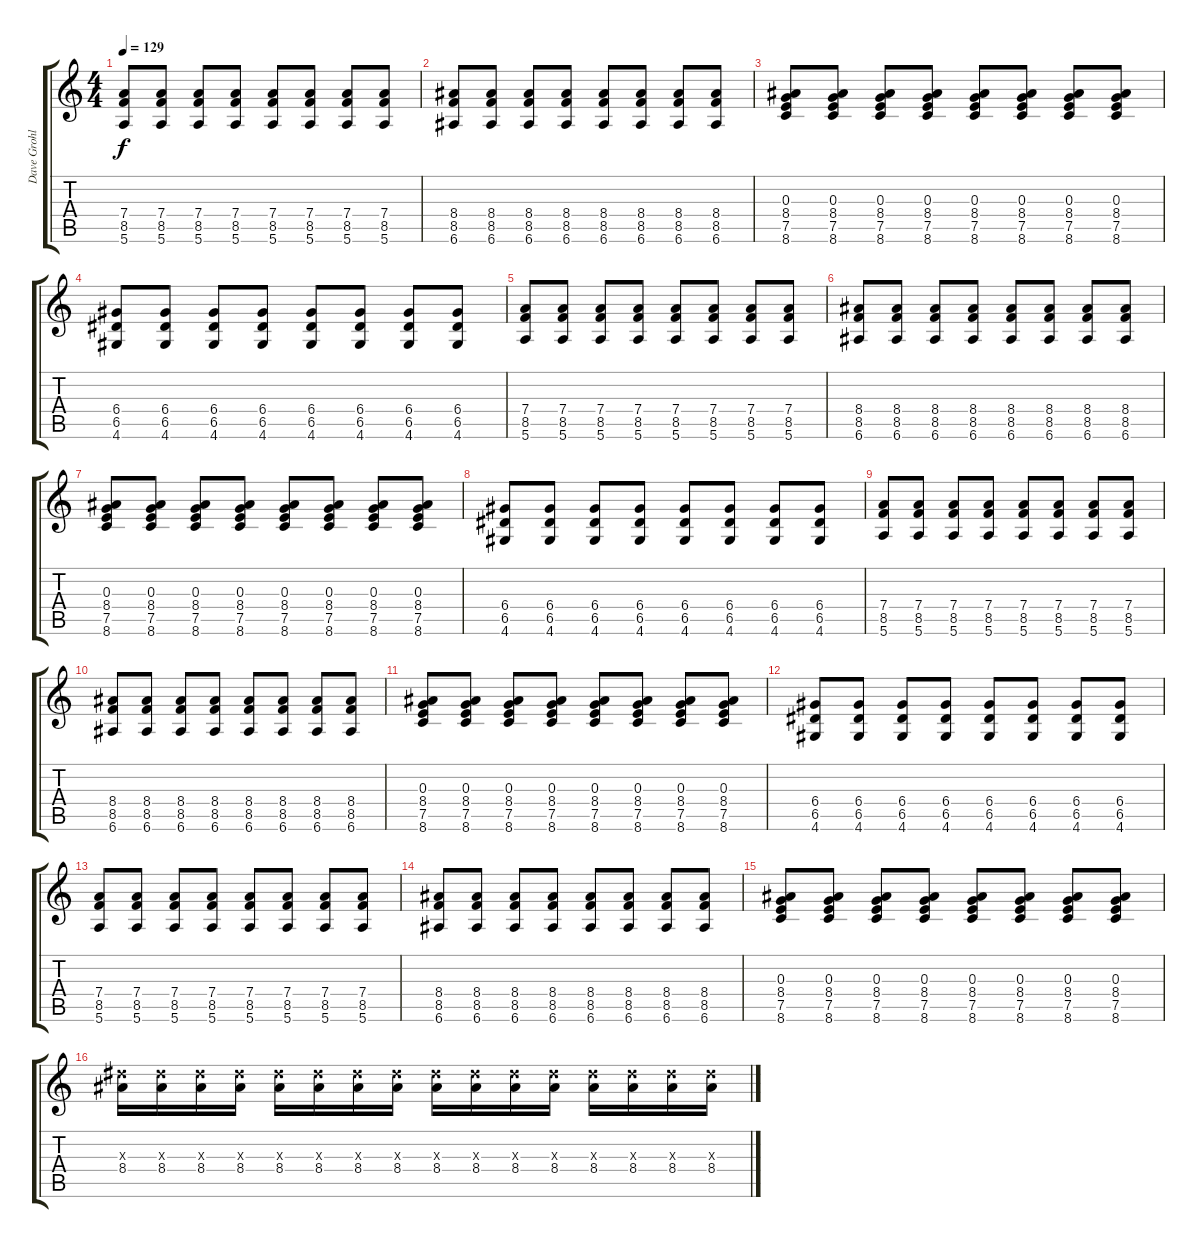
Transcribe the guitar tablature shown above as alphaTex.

\track ("Dave Grohl" "Dave Grohl") {instrument overdrivenguitar}
\staff {score tabs}
\tuning (E4 B3 G3 D3 A2 E2) {hide}
\ts (4 4)
\tempo 129
\clef g2
\ks c
(7.4 8.5 5.6).8{dy f} (7.4 8.5 5.6).8 (7.4 8.5 5.6).8 (7.4 8.5 5.6).8 (7.4 8.5 5.6).8 (7.4 8.5 5.6).8 (7.4 8.5 5.6).8 (7.4 8.5 5.6).8 |
(8.4 8.5 6.6).8 (8.4 8.5 6.6).8 (8.4 8.5 6.6).8 (8.4 8.5 6.6).8 (8.4 8.5 6.6).8 (8.4 8.5 6.6).8 (8.4 8.5 6.6).8 (8.4 8.5 6.6).8 |
(0.3 8.4 7.5 8.6).8 (0.3 8.4 7.5 8.6).8 (0.3 8.4 7.5 8.6).8 (0.3 8.4 7.5 8.6).8 (0.3 8.4 7.5 8.6).8 (0.3 8.4 7.5 8.6).8 (0.3 8.4 7.5 8.6).8 (0.3 8.4 7.5 8.6).8 |
(6.4 6.5 4.6).8 (6.4 6.5 4.6).8 (6.4 6.5 4.6).8 (6.4 6.5 4.6).8 (6.4 6.5 4.6).8 (6.4 6.5 4.6).8 (6.4 6.5 4.6).8 (6.4 6.5 4.6).8 |
(7.4 8.5 5.6).8 (7.4 8.5 5.6).8 (7.4 8.5 5.6).8 (7.4 8.5 5.6).8 (7.4 8.5 5.6).8 (7.4 8.5 5.6).8 (7.4 8.5 5.6).8 (7.4 8.5 5.6).8 |
(8.4 8.5 6.6).8 (8.4 8.5 6.6).8 (8.4 8.5 6.6).8 (8.4 8.5 6.6).8 (8.4 8.5 6.6).8 (8.4 8.5 6.6).8 (8.4 8.5 6.6).8 (8.4 8.5 6.6).8 |
(0.3 8.4 7.5 8.6).8 (0.3 8.4 7.5 8.6).8 (0.3 8.4 7.5 8.6).8 (0.3 8.4 7.5 8.6).8 (0.3 8.4 7.5 8.6).8 (0.3 8.4 7.5 8.6).8 (0.3 8.4 7.5 8.6).8 (0.3 8.4 7.5 8.6).8 |
(6.4 6.5 4.6).8 (6.4 6.5 4.6).8 (6.4 6.5 4.6).8 (6.4 6.5 4.6).8 (6.4 6.5 4.6).8 (6.4 6.5 4.6).8 (6.4 6.5 4.6).8 (6.4 6.5 4.6).8 |
(7.4 8.5 5.6).8 (7.4 8.5 5.6).8 (7.4 8.5 5.6).8 (7.4 8.5 5.6).8 (7.4 8.5 5.6).8 (7.4 8.5 5.6).8 (7.4 8.5 5.6).8 (7.4 8.5 5.6).8 |
(8.4 8.5 6.6).8 (8.4 8.5 6.6).8 (8.4 8.5 6.6).8 (8.4 8.5 6.6).8 (8.4 8.5 6.6).8 (8.4 8.5 6.6).8 (8.4 8.5 6.6).8 (8.4 8.5 6.6).8 |
(0.3 8.4 7.5 8.6).8 (0.3 8.4 7.5 8.6).8 (0.3 8.4 7.5 8.6).8 (0.3 8.4 7.5 8.6).8 (0.3 8.4 7.5 8.6).8 (0.3 8.4 7.5 8.6).8 (0.3 8.4 7.5 8.6).8 (0.3 8.4 7.5 8.6).8 |
(6.4 6.5 4.6).8 (6.4 6.5 4.6).8 (6.4 6.5 4.6).8 (6.4 6.5 4.6).8 (6.4 6.5 4.6).8 (6.4 6.5 4.6).8 (6.4 6.5 4.6).8 (6.4 6.5 4.6).8 |
(7.4 8.5 5.6).8 (7.4 8.5 5.6).8 (7.4 8.5 5.6).8 (7.4 8.5 5.6).8 (7.4 8.5 5.6).8 (7.4 8.5 5.6).8 (7.4 8.5 5.6).8 (7.4 8.5 5.6).8 |
(8.4 8.5 6.6).8 (8.4 8.5 6.6).8 (8.4 8.5 6.6).8 (8.4 8.5 6.6).8 (8.4 8.5 6.6).8 (8.4 8.5 6.6).8 (8.4 8.5 6.6).8 (8.4 8.5 6.6).8 |
(0.3 8.4 7.5 8.6).8 (0.3 8.4 7.5 8.6).8 (0.3 8.4 7.5 8.6).8 (0.3 8.4 7.5 8.6).8 (0.3 8.4 7.5 8.6).8 (0.3 8.4 7.5 8.6).8 (0.3 8.4 7.5 8.6).8 (0.3 8.4 7.5 8.6).8 |
(8.3{x} 8.4).16 (8.3{x} 8.4).16 (8.3{x} 8.4).16 (8.3{x} 8.4).16 (8.3{x} 8.4).16 (8.3{x} 8.4).16 (8.3{x} 8.4).16 (8.3{x} 8.4).16 (8.3{x} 8.4).16 (8.3{x} 8.4).16 (8.3{x} 8.4).16 (8.3{x} 8.4).16 (8.3{x} 8.4).16 (8.3{x} 8.4).16 (8.3{x} 8.4).16 (8.3{x} 8.4).16
